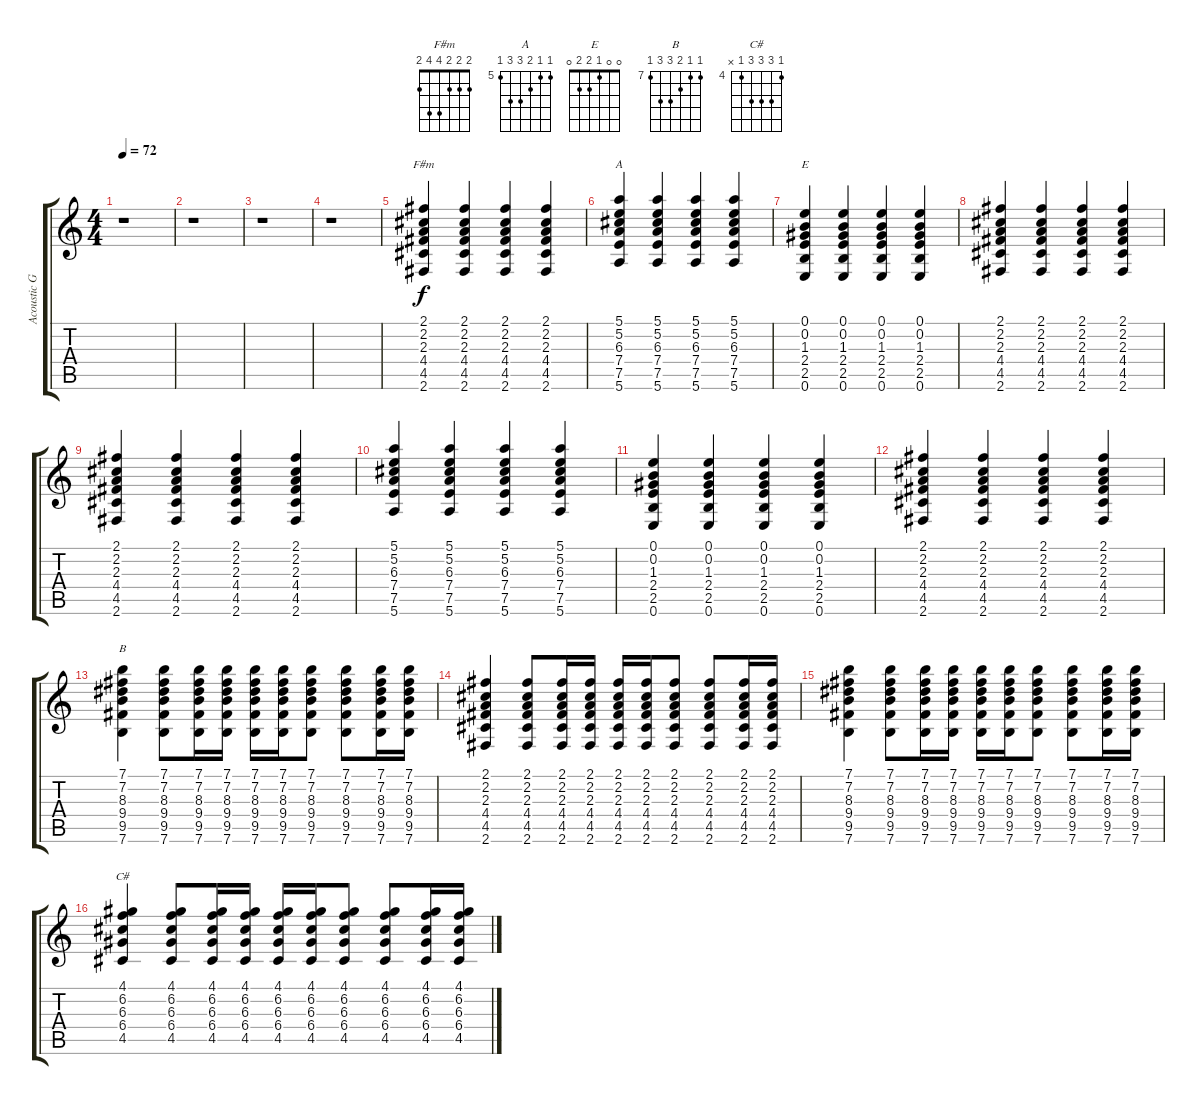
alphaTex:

\track ("Acoustic Guitar Chord" "Acoustic G") {instrument acousticguitarsteel}
\staff {score tabs}
\tuning (E4 B3 G3 D3 A2 E2) {hide}
\chord ("F#m" 2 2 2 4 4 2)
\chord ("A" 5 5 6 7 7 5) {firstfret 5}
\chord ("E" 0 0 1 2 2 0)
\chord ("B" 7 7 8 9 9 7) {firstfret 7}
\chord ("C#" 4 6 6 6 4 x) {firstfret 4}
\ts (4 4)
\tempo 72
\clef g2
\ks c
r.1{dy f instrument acousticguitarsteel} |
r.1 |
r.1 |
r.1 |
(2.1 2.2 2.3 4.4 4.5 2.6).4{ch "F#m"} (2.1 2.2 2.3 4.4 4.5 2.6).4 (2.1 2.2 2.3 4.4 4.5 2.6).4 (2.1 2.2 2.3 4.4 4.5 2.6).4 |
(5.1 5.2 6.3 7.4 7.5 5.6).4{ch "A"} (5.1 5.2 6.3 7.4 7.5 5.6).4 (5.1 5.2 6.3 7.4 7.5 5.6).4 (5.1 5.2 6.3 7.4 7.5 5.6).4 |
(0.1 0.2 1.3 2.4 2.5 0.6).4{ch "E"} (0.1 0.2 1.3 2.4 2.5 0.6).4 (0.1 0.2 1.3 2.4 2.5 0.6).4 (0.1 0.2 1.3 2.4 2.5 0.6).4 |
(2.1 2.2 2.3 4.4 4.5 2.6).4 (2.1 2.2 2.3 4.4 4.5 2.6).4 (2.1 2.2 2.3 4.4 4.5 2.6).4 (2.1 2.2 2.3 4.4 4.5 2.6).4 |
(2.1 2.2 2.3 4.4 4.5 2.6).4 (2.1 2.2 2.3 4.4 4.5 2.6).4 (2.1 2.2 2.3 4.4 4.5 2.6).4 (2.1 2.2 2.3 4.4 4.5 2.6).4 |
(5.1 5.2 6.3 7.4 7.5 5.6).4 (5.1 5.2 6.3 7.4 7.5 5.6).4 (5.1 5.2 6.3 7.4 7.5 5.6).4 (5.1 5.2 6.3 7.4 7.5 5.6).4 |
(0.1 0.2 1.3 2.4 2.5 0.6).4 (0.1 0.2 1.3 2.4 2.5 0.6).4 (0.1 0.2 1.3 2.4 2.5 0.6).4 (0.1 0.2 1.3 2.4 2.5 0.6).4 |
(2.1 2.2 2.3 4.4 4.5 2.6).4 (2.1 2.2 2.3 4.4 4.5 2.6).4 (2.1 2.2 2.3 4.4 4.5 2.6).4 (2.1 2.2 2.3 4.4 4.5 2.6).4 |
(7.1 7.2 8.3 9.4 9.5 7.6).4{ch "B"} (7.1 7.2 8.3 9.4 9.5 7.6).8 (7.1 7.2 8.3 9.4 9.5 7.6).16 (7.1 7.2 8.3 9.4 9.5 7.6).16 (7.1 7.2 8.3 9.4 9.5 7.6).16 (7.1 7.2 8.3 9.4 9.5 7.6).16 (7.1 7.2 8.3 9.4 9.5 7.6).8 (7.1 7.2 8.3 9.4 9.5 7.6).8 (7.1 7.2 8.3 9.4 9.5 7.6).16 (7.1 7.2 8.3 9.4 9.5 7.6).16 |
(2.1 2.2 2.3 4.4 4.5 2.6).4 (2.1 2.2 2.3 4.4 4.5 2.6).8 (2.1 2.2 2.3 4.4 4.5 2.6).16 (2.1 2.2 2.3 4.4 4.5 2.6).16 (2.1 2.2 2.3 4.4 4.5 2.6).16 (2.1 2.2 2.3 4.4 4.5 2.6).16 (2.1 2.2 2.3 4.4 4.5 2.6).8 (2.1 2.2 2.3 4.4 4.5 2.6).8 (2.1 2.2 2.3 4.4 4.5 2.6).16 (2.1 2.2 2.3 4.4 4.5 2.6).16 |
(7.1 7.2 8.3 9.4 9.5 7.6).4 (7.1 7.2 8.3 9.4 9.5 7.6).8 (7.1 7.2 8.3 9.4 9.5 7.6).16 (7.1 7.2 8.3 9.4 9.5 7.6).16 (7.1 7.2 8.3 9.4 9.5 7.6).16 (7.1 7.2 8.3 9.4 9.5 7.6).16 (7.1 7.2 8.3 9.4 9.5 7.6).8 (7.1 7.2 8.3 9.4 9.5 7.6).8 (7.1 7.2 8.3 9.4 9.5 7.6).16 (7.1 7.2 8.3 9.4 9.5 7.6).16 |
(4.1 6.2 6.3 6.4 4.5).4{ch "C#"} (4.1 6.2 6.3 6.4 4.5).8 (4.1 6.2 6.3 6.4 4.5).16 (4.1 6.2 6.3 6.4 4.5).16 (4.1 6.2 6.3 6.4 4.5).16 (4.1 6.2 6.3 6.4 4.5).16 (4.1 6.2 6.3 6.4 4.5).8 (4.1 6.2 6.3 6.4 4.5).8 (4.1 6.2 6.3 6.4 4.5).16 (4.1 6.2 6.3 6.4 4.5).16
